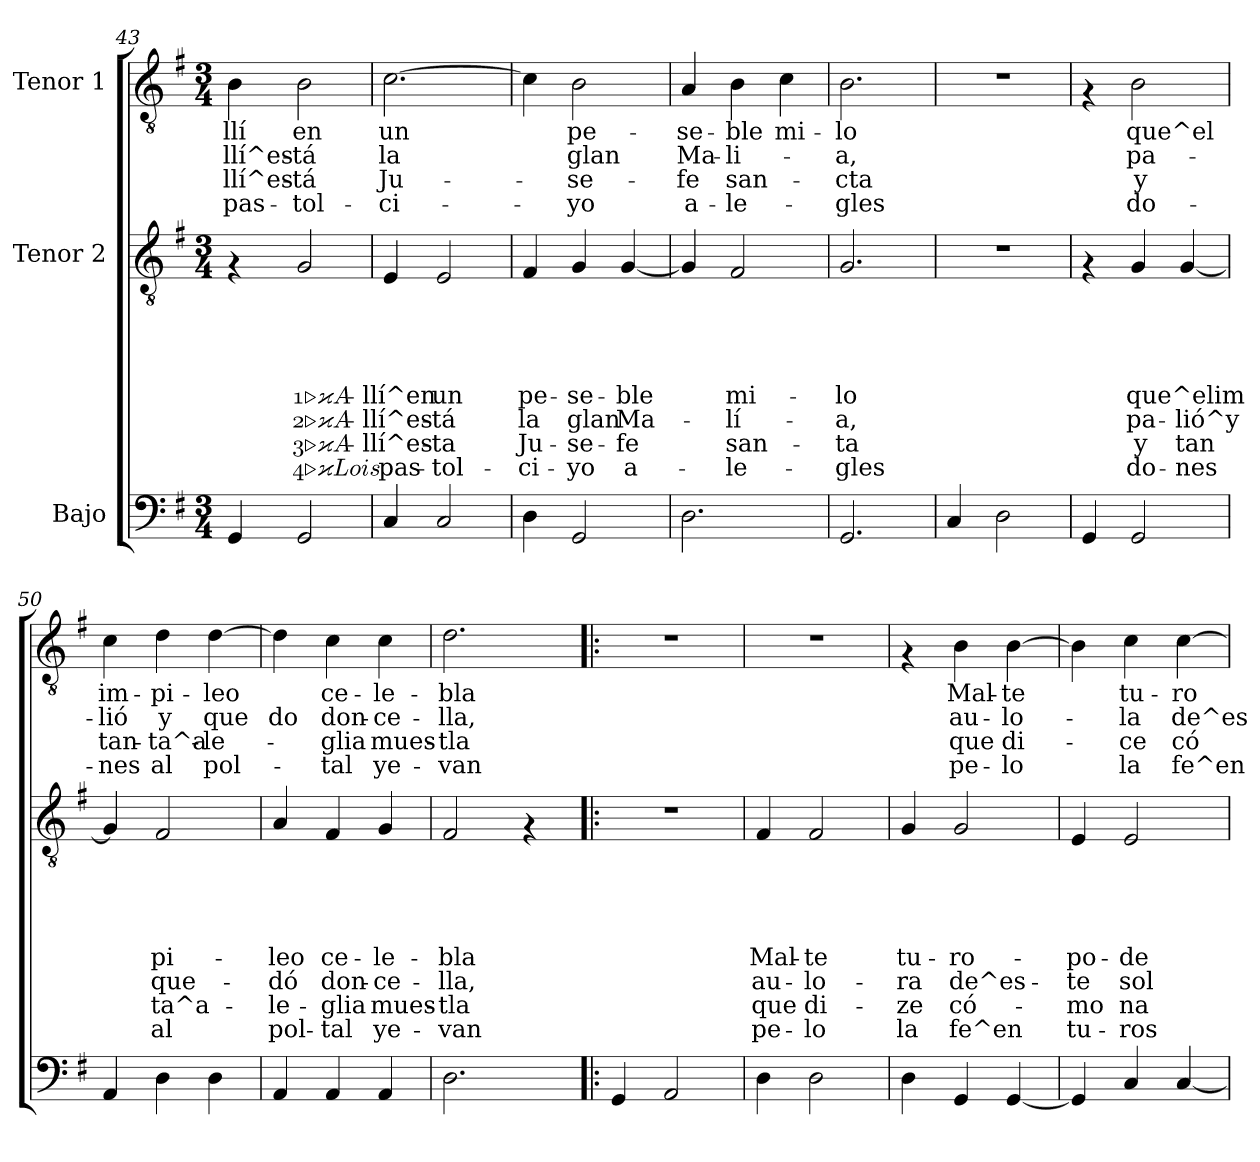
**kern	**kern	**text	**text	**text	**text	**text	**text	**text	**text	**kern	**text	**text	**text	**text
*part3	*part2	*part2	*part2	*part2	*part2	*part2	*part2	*part2	*part2	*part1	*part1	*part1	*part1	*part1
*staff3	*staff2	*staff2	*staff2	*staff2	*staff2	*staff2	*staff2	*staff2	*staff2	*staff1	*staff1	*staff1	*staff1	*staff1
*I"Bajo	*I"Tenor 2	*	*	*	*	*	*	*	*	*I"Tenor 1	*	*	*	*
*clefF4	*clefGv2	*	*	*	*	*	*	*	*	*clefGv2	*	*	*	*
*ITrd7c12	*	*	*	*	*	*	*	*	*	*	*	*	*	*
*k[f#]	*k[f#]	*	*	*	*	*	*	*	*	*k[f#]	*	*	*	*
*G:	*G:	*	*	*	*	*	*	*	*	*G:	*	*	*	*
*M3/4	*M3/4	*	*	*	*	*	*	*	*	*M3/4	*	*	*	*
=43	=43	=43	=43	=43	=43	=43	=43	=43	=43	=43	=43	=43	=43	=43
!	!	!	!	!	!	!	!	!	!	!	!LO:LY:b	!LO:LY:b	!LO:LY:b	!LO:LY:b
4GGG/	4rF	.	.	.	.	.	.	.	.	4B\	-llí	-llí^es-	-llí^es-	pas-
!	!	!	!	!	!	!LO:LY:b	!LO:LY:b	!LO:LY:b	!LO:LY:b	!	!LO:LY:b	!LO:LY:b	!LO:LY:b	!LO:LY:b
2GGG/	2G/	.	.	.	.	1.A-	2.A-	3.A-	4.Lois	2B\	en	-tá	-tá	-tol-
=44	=44	=44	=44	=44	=44	=44	=44	=44	=44	=44	=44	=44	=44	=44
!	!	!	!	!	!	!LO:LY:b	!LO:LY:b	!LO:LY:b	!LO:LY:b	!	!LO:LY:b	!LO:LY:b	!LO:LY:b	!LO:LY:b
4CC/	4E/	.	.	.	.	-llí^en	-llí^es-	-llí^es-	pas-	[>2.c\	un	la	Ju-	-ci-
!	!	!	!	!	!	!LO:LY:b	!LO:LY:b	!LO:LY:b	!LO:LY:b	!	!	!	!	!
2CC/	2E/	.	.	.	.	un	-tá	-ta	-tol-	.	.	.	.	.
=45	=45	=45	=45	=45	=45	=45	=45	=45	=45	=45	=45	=45	=45	=45
!	!	!	!	!	!	!LO:LY:b	!LO:LY:b	!LO:LY:b	!LO:LY:b	!	!	!	!	!
4DD\	4F#/	.	.	.	.	pe-	la	Ju-	-ci-	4c\]	.	.	.	.
!	!	!	!	!	!	!LO:LY:b	!LO:LY:b	!LO:LY:b	!LO:LY:b	!	!LO:LY:b	!LO:LY:b	!LO:LY:b	!LO:LY:b
2GGG/	4G/	.	.	.	.	-se-	glan	-se-	-yo	2B\	pe-	glan	-se-	-yo
!	!	!	!	!	!	!LO:LY:b	!LO:LY:b	!LO:LY:b	!LO:LY:b	!	!	!	!	!
.	[>4G/	.	.	.	.	-ble	Ma-	-fe	a-	.	.	.	.	.
=46	=46	=46	=46	=46	=46	=46	=46	=46	=46	=46	=46	=46	=46	=46
!	!	!	!	!	!	!	!	!	!	!	!LO:LY:b	!LO:LY:b	!LO:LY:b	!LO:LY:b
2.DD\	4G/]	.	.	.	.	.	.	.	.	4A/	-se-	Ma-	-fe	a-
!	!	!	!	!	!	!LO:LY:b	!LO:LY:b	!LO:LY:b	!LO:LY:b	!	!LO:LY:b	!LO:LY:b	!LO:LY:b	!LO:LY:b
.	2F#/	.	.	.	.	mi-	-lí-	san-	-le-	4B\	-ble	-li-	san-	-le-
!	!	!	!	!	!	!	!	!	!	!	!LO:LY:b	!	!	!
.	.	.	.	.	.	.	.	.	.	4c\	mi-	.	.	.
=47	=47	=47	=47	=47	=47	=47	=47	=47	=47	=47	=47	=47	=47	=47
!	!	!	!	!	!	!LO:LY:b	!LO:LY:b	!LO:LY:b	!LO:LY:b	!	!LO:LY:b	!LO:LY:b	!LO:LY:b	!LO:LY:b
2.GGG/	2.G/	.	.	.	.	-lo	-a,	-ta	-gles	2.B\	-lo	-a,	-cta	-gles
=48	=48	=48	=48	=48	=48	=48	=48	=48	=48	=48	=48	=48	=48	=48
4CC/	2.r	.	.	.	.	.	.	.	.	2.r	.	.	.	.
2DD\	.	.	.	.	.	.	.	.	.	.	.	.	.	.
=49	=49	=49	=49	=49	=49	=49	=49	=49	=49	=49	=49	=49	=49	=49
4GGG/	4rF	.	.	.	.	.	.	.	.	4rF	.	.	.	.
!	!	!	!	!	!	!LO:LY:b	!LO:LY:b	!LO:LY:b	!LO:LY:b	!	!LO:LY:b	!LO:LY:b	!LO:LY:b	!LO:LY:b
2GGG/	4G/	.	.	.	.	que^elim	pa-	y	do-	2B\	que^el	pa-	y	do-
!	!	!	!	!	!	!	!LO:LY:b	!LO:LY:b	!LO:LY:b	!	!	!	!	!
.	[<4G/	.	.	.	.	.	-lió^y	tan	-nes	.	.	.	.	.
!!LO:LB:g=z
=50	=50	=50	=50	=50	=50	=50	=50	=50	=50	=50	=50	=50	=50	=50
!	!	!	!	!	!	!	!	!	!	!	!LO:LY:b	!LO:LY:b	!LO:LY:b	!LO:LY:b
4AAA/	4G/]	.	.	.	.	.	.	.	.	4c\	im-	-lió	tan-	-nes
!	!	!	!	!	!	!LO:LY:b	!LO:LY:b	!LO:LY:b	!LO:LY:b	!	!LO:LY:b	!LO:LY:b	!LO:LY:b	!LO:LY:b
4DD\	2F#/	.	.	.	.	pi-	que-	ta^a-	al	4d\	-pi-	y	-ta^a-	al
!	!	!	!	!	!	!	!	!	!	!	!LO:LY:b	!LO:LY:b	!LO:LY:b	!LO:LY:b
4DD\	.	.	.	.	.	.	.	.	.	[>4d\	-leo	que	-le-	pol-
=51	=51	=51	=51	=51	=51	=51	=51	=51	=51	=51	=51	=51	=51	=51
!	!	!	!	!	!	!LO:LY:b	!LO:LY:b	!LO:LY:b	!LO:LY:b	!	!	!LO:LY:b	!	!
4AAA/	4A/	.	.	.	.	-leo	-dó	-le-	pol-	4d\]	.	do	.	.
!	!	!	!	!	!	!LO:LY:b	!LO:LY:b	!LO:LY:b	!LO:LY:b	!	!LO:LY:b	!LO:LY:b	!LO:LY:b	!LO:LY:b
4AAA/	4F#/	.	.	.	.	ce-	don-	-glia	-tal	4c\	ce-	don-	-glia	-tal
!	!	!	!	!	!	!LO:LY:b	!LO:LY:b	!LO:LY:b	!LO:LY:b	!	!LO:LY:b	!LO:LY:b	!LO:LY:b	!LO:LY:b
4AAA/	4G/	.	.	.	.	-le-	-ce-	mues-	ye-	4c\	-le-	-ce-	mues-	ye-
=52	=52	=52	=52	=52	=52	=52	=52	=52	=52	=52	=52	=52	=52	=52
!	!	!	!	!	!	!LO:LY:b	!LO:LY:b	!LO:LY:b	!LO:LY:b	!	!LO:LY:b	!LO:LY:b	!LO:LY:b	!LO:LY:b
2.DD\	2F#/	.	.	.	.	-bla	-lla,	-tla	-van	2.d\	-bla	-lla,	-tla	-van
.	4rF	.	.	.	.	.	.	.	.	.	.	.	.	.
=53!|:	=53!|:	=53!|:	=53!|:	=53!|:	=53!|:	=53!|:	=53!|:	=53!|:	=53!|:	=53!|:	=53!|:	=53!|:	=53!|:	=53!|:
4GGG/	2.r	.	.	.	.	.	.	.	.	2.r	.	.	.	.
2AAA/	.	.	.	.	.	.	.	.	.	.	.	.	.	.
=54	=54	=54	=54	=54	=54	=54	=54	=54	=54	=54	=54	=54	=54	=54
!	!	!	!	!	!	!LO:LY:b	!LO:LY:b	!LO:LY:b	!LO:LY:b	!	!	!	!	!
4DD\	4F#/	.	.	.	.	Mal-	au-	que	pe-	2.r	.	.	.	.
!	!	!	!	!	!	!LO:LY:b	!LO:LY:b	!LO:LY:b	!LO:LY:b	!	!	!	!	!
2DD\	2F#/	.	.	.	.	-te	-lo-	di-	-lo	.	.	.	.	.
=55	=55	=55	=55	=55	=55	=55	=55	=55	=55	=55	=55	=55	=55	=55
!	!	!	!	!	!	!LO:LY:b	!LO:LY:b	!LO:LY:b	!LO:LY:b	!	!	!	!	!
4DD\	4G/	.	.	.	.	tu-	-ra	-ze	la	4rF	.	.	.	.
!	!	!	!	!	!	!LO:LY:b	!LO:LY:b	!LO:LY:b	!LO:LY:b	!	!LO:LY:b	!LO:LY:b	!LO:LY:b	!LO:LY:b
4GGG/	2G/	.	.	.	.	-ro-	de^es-	có-	fe^en	4B\	Mal-	au-	que	pe-
!	!	!	!	!	!	!	!	!	!	!	!LO:LY:b	!LO:LY:b	!LO:LY:b	!LO:LY:b
[>4GGG/	.	.	.	.	.	.	.	.	.	[>4B\	-te	-lo-	di-	-lo
=56	=56	=56	=56	=56	=56	=56	=56	=56	=56	=56	=56	=56	=56	=56
!	!	!	!	!	!	!LO:LY:b	!LO:LY:b	!LO:LY:b	!LO:LY:b	!	!	!	!	!
4GGG/]	4E/	.	.	.	.	-po-	-te	-mo	tu-	4B\]	.	.	.	.
!	!	!	!	!	!	!LO:LY:b	!LO:LY:b	!LO:LY:b	!LO:LY:b	!	!LO:LY:b	!LO:LY:b	!LO:LY:b	!LO:LY:b
4CC/	2E/	.	.	.	.	-de-	sol	na-	-ros	4c\	tu-	-la	-ce	la
!	!	!	!	!	!	!	!	!	!	!	!LO:LY:b	!LO:LY:b	!LO:LY:b	!LO:LY:b
[>4CC/	.	.	.	.	.	.	.	.	.	[>4c\	-ro	de^es	có	fe^en
=	=	=	=	=	=	=	=	=	=	=	=	=	=	=
*-	*-	*-	*-	*-	*-	*-	*-	*-	*-	*-	*-	*-	*-	*-
